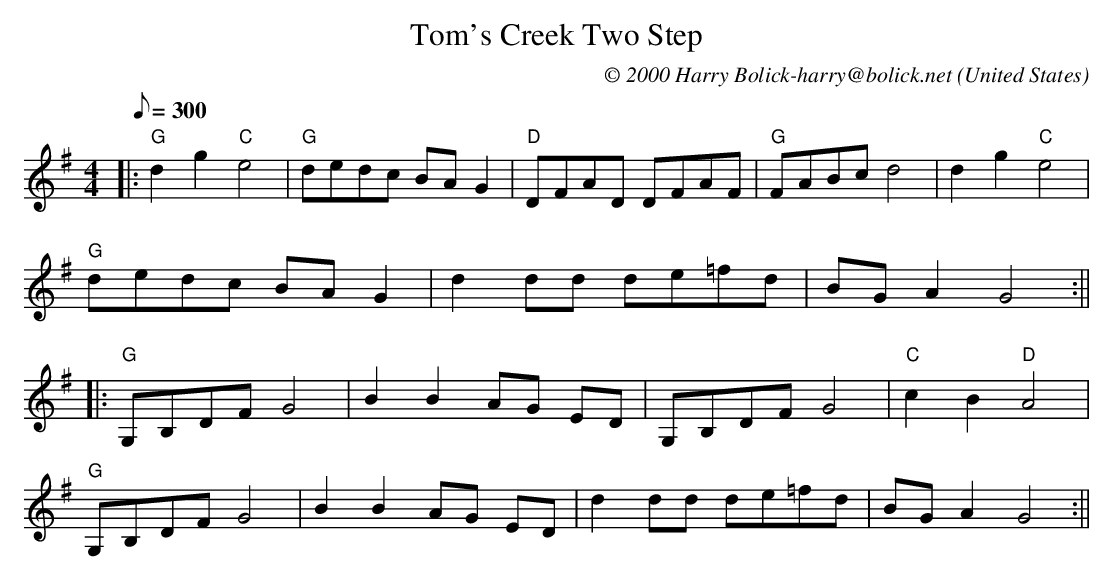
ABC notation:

X:1
T:Tom's Creek Two Step
C:© 2000 Harry Bolick-harry@bolick.net
O:United States
M:4/4
L:1/8
Q:300
K:G
 |: "G" d2 g2 "C" e4 | "G"  dedc BA G2 |"D" DFAD DFAF | "G"  FABc d4 | d2 g2 "C" e4 |
  "G"  dedc BA G2 | d2 dd de=fd | BG A2 G4 :||
|: "G" G,B,DF G4 | B2 B2 AG ED |  G,B,DF G4 | "C" c2 B2 "D" A4 |
"G"  G,B,DF G4 | B2 B2 AG ED |  d2 dd de=fd | BG A2 G4 :||
